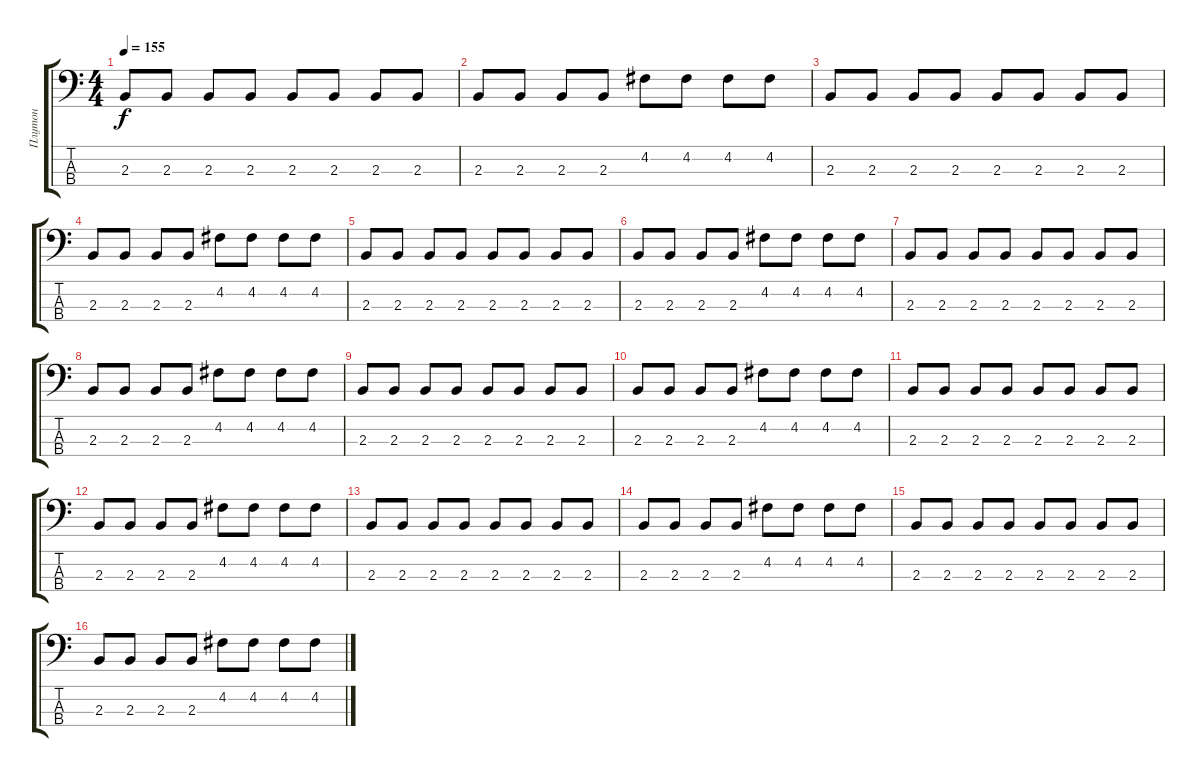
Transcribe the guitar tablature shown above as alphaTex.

\track ("Плутон" "Плутон") {instrument electricbassfinger}
\staff {score tabs}
\tuning (G2 D2 A1 E1) {hide}
\ts (4 4)
\tempo 155
\clef f4
\ks c
2.3.8{dy f} 2.3.8 2.3.8 2.3.8 2.3.8 2.3.8 2.3.8 2.3.8 |
2.3.8 2.3.8 2.3.8 2.3.8 4.2.8 4.2.8 4.2.8 4.2.8 |
2.3.8 2.3.8 2.3.8 2.3.8 2.3.8 2.3.8 2.3.8 2.3.8 |
2.3.8 2.3.8 2.3.8 2.3.8 4.2.8 4.2.8 4.2.8 4.2.8 |
2.3.8 2.3.8 2.3.8 2.3.8 2.3.8 2.3.8 2.3.8 2.3.8 |
2.3.8 2.3.8 2.3.8 2.3.8 4.2.8 4.2.8 4.2.8 4.2.8 |
2.3.8 2.3.8 2.3.8 2.3.8 2.3.8 2.3.8 2.3.8 2.3.8 |
2.3.8 2.3.8 2.3.8 2.3.8 4.2.8 4.2.8 4.2.8 4.2.8 |
2.3.8 2.3.8 2.3.8 2.3.8 2.3.8 2.3.8 2.3.8 2.3.8 |
2.3.8 2.3.8 2.3.8 2.3.8 4.2.8 4.2.8 4.2.8 4.2.8 |
2.3.8 2.3.8 2.3.8 2.3.8 2.3.8 2.3.8 2.3.8 2.3.8 |
2.3.8 2.3.8 2.3.8 2.3.8 4.2.8 4.2.8 4.2.8 4.2.8 |
2.3.8 2.3.8 2.3.8 2.3.8 2.3.8 2.3.8 2.3.8 2.3.8 |
2.3.8 2.3.8 2.3.8 2.3.8 4.2.8 4.2.8 4.2.8 4.2.8 |
2.3.8 2.3.8 2.3.8 2.3.8 2.3.8 2.3.8 2.3.8 2.3.8 |
2.3.8 2.3.8 2.3.8 2.3.8 4.2.8 4.2.8 4.2.8 4.2.8
